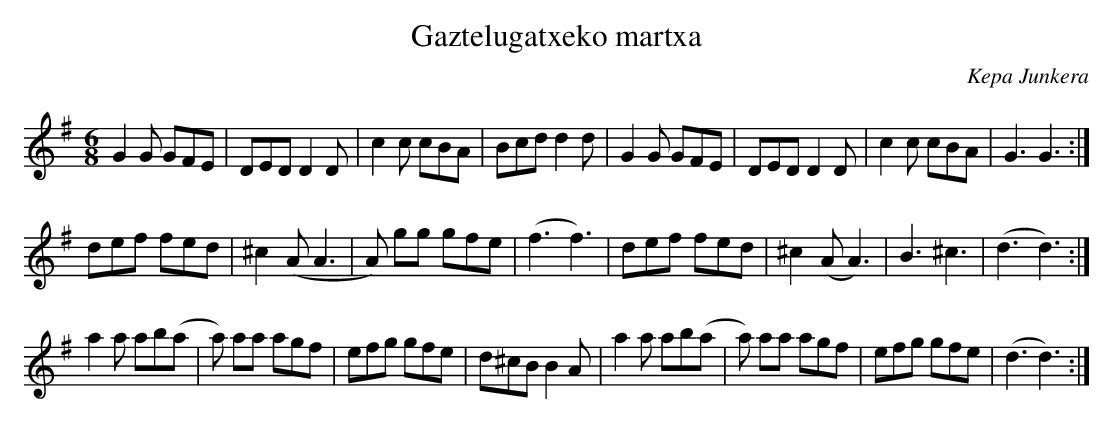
X:1
T:Gaztelugatxeko martxa
M:6/8
L:1/8
C:Kepa Junkera
K:G
G2G GFE|DED D2D|c2c cBA|Bcd d2d|G2G GFE|DED D2D|c2c cBA|G3 G3:|!
def fed|^c2(A A3|A) gg gfe|(f3 f3)|def fed|^c2(A A3)|B3 ^c3|(d3 d3):|!
a2a ab(a|a) aa agf|efg gfe|d^cB B2A|a2a ab(a|a) aa agf|efg gfe|(d3 d3):|
